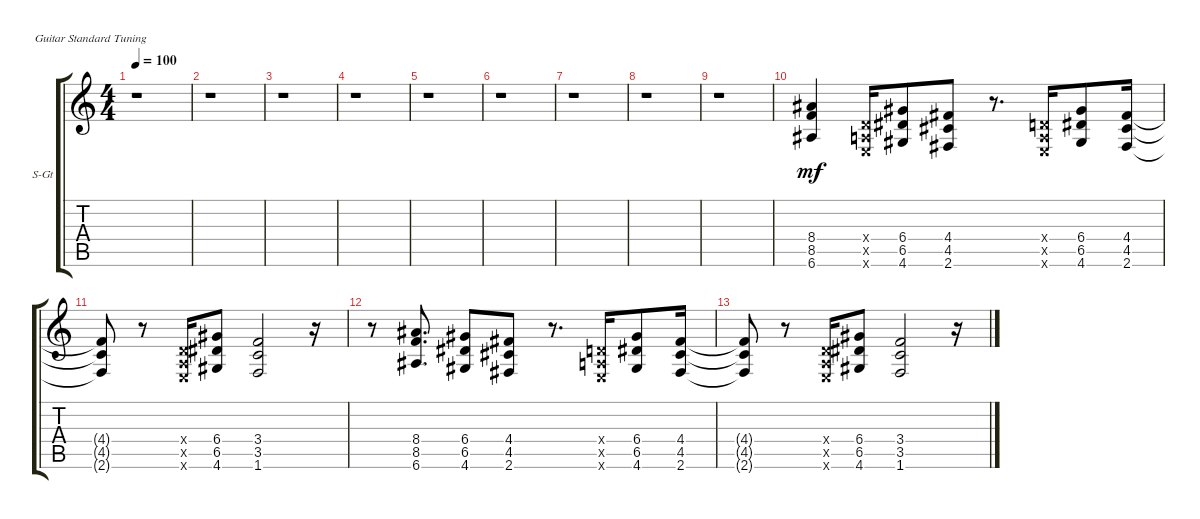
\defaultSystemsLayout 4
\bracketExtendMode groupsimilarinstruments
\firstSystemTrackNameOrientation horizontal
\otherSystemsTrackNameOrientation horizontal
\track ("Steel Guitar" "S-Gt") {instrument acousticguitarsteel}
\staff {score tabs}
\tuning (E4 B3 G3 D3 A2 E2)
\ts (4 4)
\tempo 100
\clef g2
\ks c
r.1{dy mf instrument acousticguitarsteel} |
r.1 |
r.1 |
r.1 |
r.1 |
r.1 |
r.1 |
r.1 |
r.1 |
(6.6 8.5 8.4).4 (0.6{x} 0.5{x} 0.4{x}).16 (4.6 6.5 6.4).8 (2.6 4.5 4.4).8 r.8{d} (0.6{x} 0.5{x} 0.4{x}).16 (4.6 6.5 6.4).8 (2.6 4.5 4.4).16 |
(2.6{t} 4.5{t} 4.4{t}).8 r.8 (0.6{x} 0.5{x} 0.4{x}).16 (4.6 6.5 6.4).8 (1.6 3.5 3.4).2 r.16 |
r.8 (6.6 8.5 8.4).8{d} (4.6 6.5 6.4).8 (2.6 4.5 4.4).8 r.8{d} (0.6{x} 0.5{x} 0.4{x}).16 (4.6 6.5 6.4).8 (2.6 4.5 4.4).16 |
(2.6{t} 4.5{t} 4.4{t}).8 r.8 (0.6{x} 0.5{x} 0.4{x}).16 (4.6 6.5 6.4).8 (1.6 3.5 3.4).2 r.16
